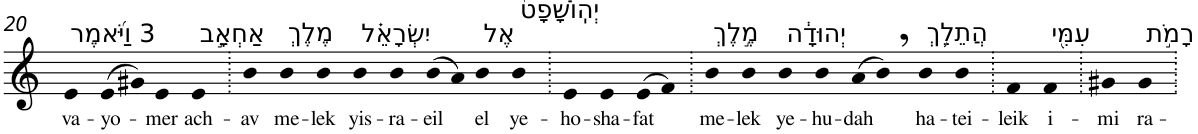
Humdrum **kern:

**kern	**text
*part1	*part1
*staff1	*staff1
*I"Piano	*
*I'Pno	*
!!LO:PB:g=z
*clefG2	*
*k[]	*
=20	=20
!LO:TX:a:t=3 וַיֹּ֜אמֶר	!
!	!LO:LY:b
4e	va-
!	!LO:LY:b
(>8e	-yo-
8g#X)	.
!	!LO:LY:b
4e	-mer
!LO:TX:a:t=אַחְאָ֣ב	!
!	!LO:LY:b
4e	ach-
=21.	=21.
!	!LO:LY:b
4b	-av
!LO:TX:a:t=מֶלֶךְ	!
!	!LO:LY:b
4b	me-
!	!LO:LY:b
4b	-lek
!LO:TX:a:t=יִשְׂרָאֵ֗ל	!
!	!LO:LY:b
4b	yis-
!	!LO:LY:b
4b	-ra-
!	!LO:LY:b
(>8b	-eil
8a)	.
!LO:TX:a:t=אֶל	!
!	!LO:LY:b
4b	el
!LO:TX:a:t=יְהֽוֹשָׁפָט֙	!
!	!LO:LY:b
4b	ye-
=22.	=22.
!	!LO:LY:b
4e	-ho-
!	!LO:LY:b
4e	-sha-
!	!LO:LY:b
(>8e	-fat
8f)	.
=23.	=23.
!LO:TX:a:t=מֶ֣לֶךְ	!
!	!LO:LY:b
4b	me-
!	!LO:LY:b
4b	-lek
!LO:TX:a:t=יְהוּדָ֔ה	!
!	!LO:LY:b
4b	ye-
!	!LO:LY:b
4b	-hu-
!	!LO:LY:b
(>8a	-dah
8b,)	.
!LO:TX:a:t=הֲתֵלֵ֥ךְ	!
!	!LO:LY:b
4b	ha-
!	!LO:LY:b
4b	-tei-
=24.	=24.
!	!LO:LY:b
4f	-leik
!LO:TX:a:t=עִמִּ֖י	!
!	!LO:LY:b
4f	i-
=25.	=25.
!	!LO:LY:b
4g#X	-mi
!LO:TX:a:t=רָמֹ֣ת	!
!	!LO:LY:b
4g#	ra-
=.	=.
*-	*-
